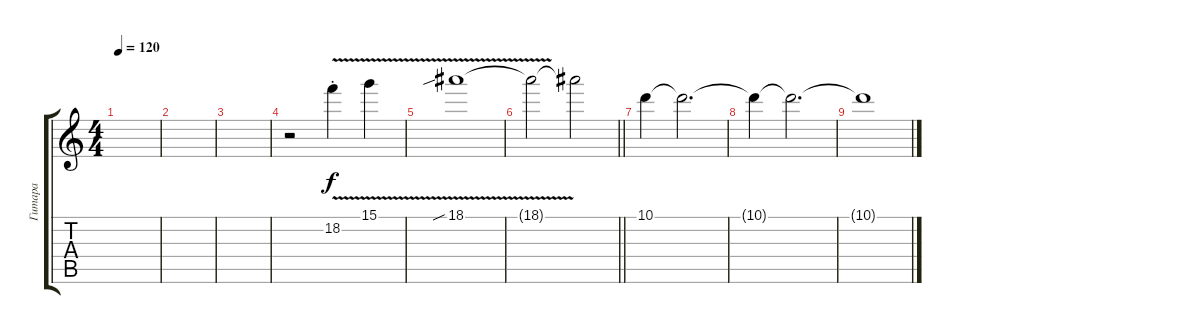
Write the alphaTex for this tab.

\track ("Гитара" "Гитара") {instrument electricguitarmuted}
\staff {score tabs}
\tuning (E4 B3 G3 D3 A2 E2) {hide}
\ts (4 4)
\tempo 120
\clef g2
\ks c
|
|
|
r.2 18.2{v st}.4 15.1{v}.4 |
18.1{v sib}.1 |
\barLineRight lightlight
18.1{t}.2{volume 2} 18.1{t}.2 |
10.1.4{volume 2} 10.1{t}.2{d volume 12} |
10.1{t}.4 10.1{t}.2{d volume 2} |
10.1{t}.1
